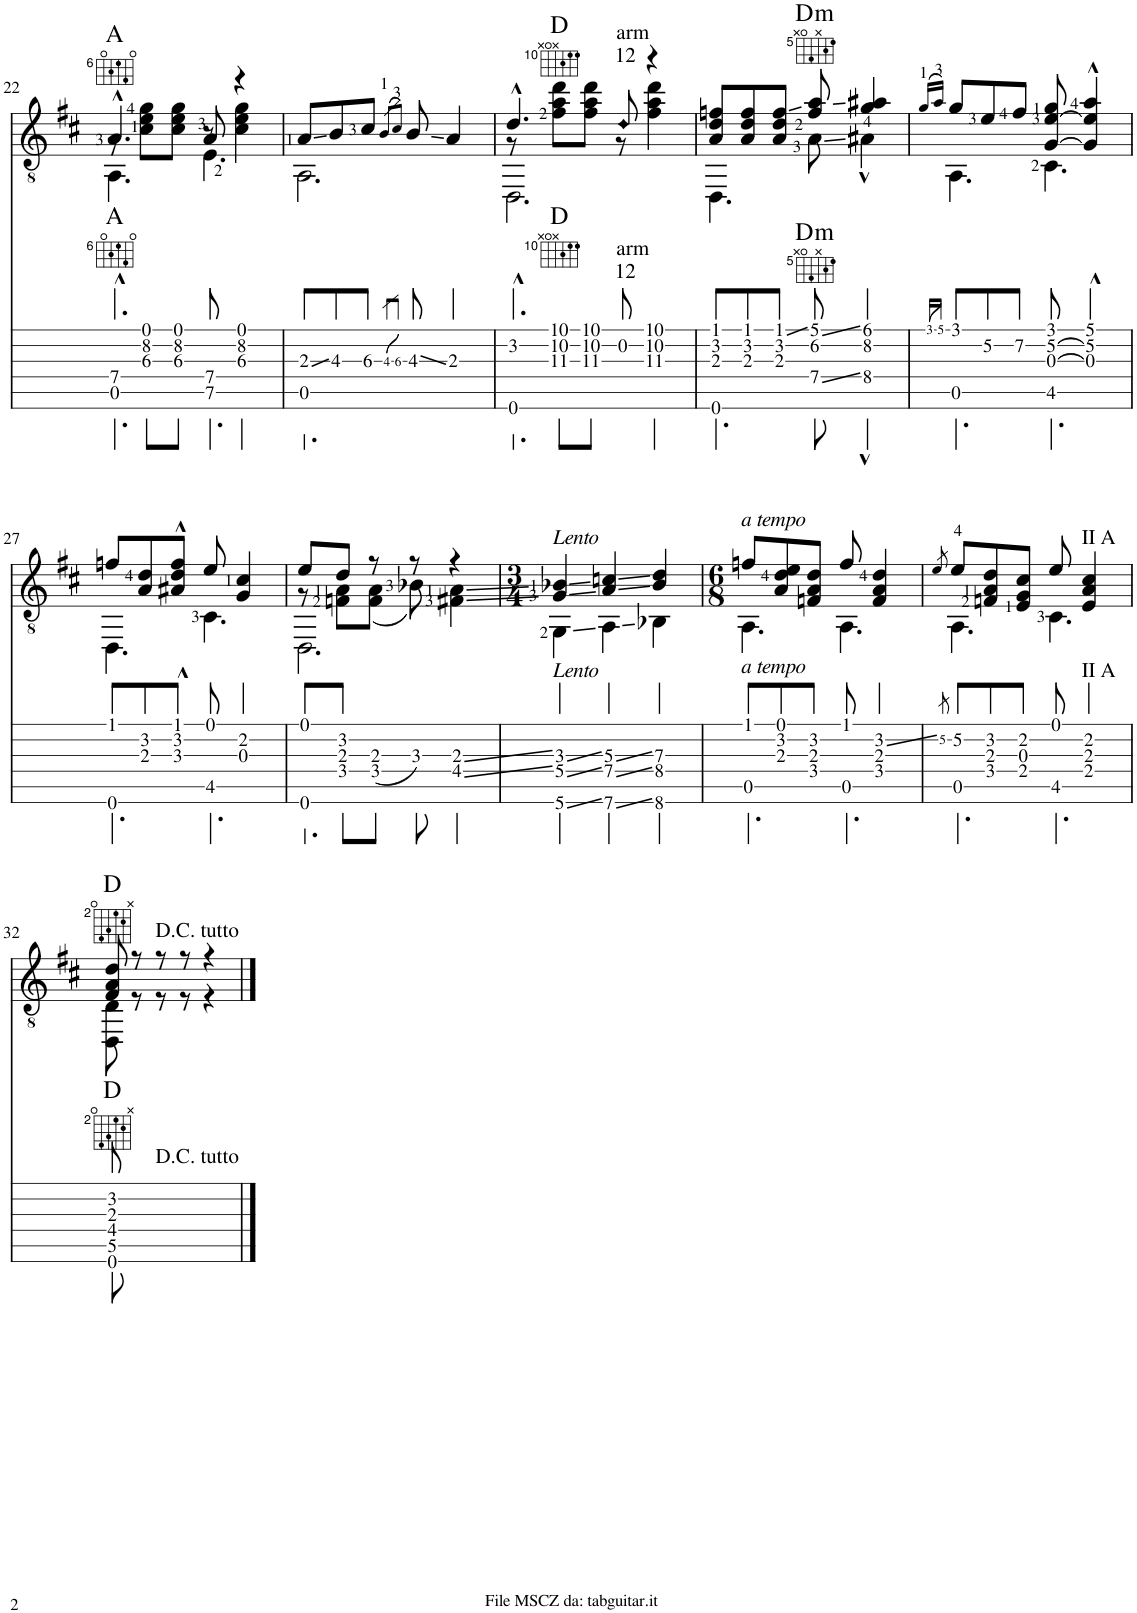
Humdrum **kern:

**kern	**harte	**kern	**harte
*part2	*part2	*part1	*part1
*staff2	*	*staff1	*
*I"Chitarra classica (Intavolatura)	*	*I"Guitar	*
!!LO:PB:g=z
*	*	*clefGv2	*
*k[f#c#]	*	*k[f#c#]	*
*M6/8	*	*M6/8	*
=22	=22	=22	=22
*^	*	*^	*
*	*^	*	*	*^	*
4.A^^/	8r	4.AA\	A:maj	4.A^^/	8r	4.AA\	A:maj
.	8c#\ 8g\ 8e\L	.	.	.	8c#\ 8e\ 8g\L	.	.
.	8c#\ 8g\ 8e\J	.	.	.	8c#\ 8e\ 8g\J	.	.
8A/	8r	4.E\	.	8A/	8r	4.E\	.
4r	4c#\ 4g\ 4e\	.	.	4r	4c#\ 4e\ 4g\	.	.
*	*v	*v	*	*	*	*	*
*	*	*	*	*v	*v	*
=23	=23	=23	=23	=23	=23
8A/L	2.AA\	.	8A/L	2.AA\	.
8B/	.	.	8B/	.	.
8c#/J	.	.	8c#/J	.	.
(8qB/L	.	.	(8qB/L	.	.
8qc#/J)	.	.	8qc#/J)	.	.
8B/	.	.	8B/	.	.
4A/	.	.	4A/	.	.
=24	=24	=24	=24	=24	=24
*	*^	*	*	*^	*
4.d^^/	8r	2.DD\	.	4.d^^/	8r	2.DD\	.
.	8f#\ 8a\ 8dd\L	.	D:maj	.	8f#\ 8a\ 8dd\L	.	D:maj
.	8f#\ 8a\ 8dd\J	.	.	.	8f#\ 8a\ 8dd\J	.	.
!	!	!	!	!LO:TX:a:t=arm	!	!	!
!	!	!	!	!LO:TX:a:t=12	!	!	!
!LO:TX:a:t=arm	!	!	!	!	!	!	!
!LO:TX:a:t=12	!	!	!	!	!	!	!
8B/	8r	.	.	8d/	8r	.	.
4r	4f#\ 4a\ 4dd\	.	.	4r	4f#\ 4a\ 4dd\	.	.
*	*v	*v	*	*	*	*	*
*	*	*	*	*v	*v	*
=25	=25	=25	=25	=25	=25
8A/ 8d/ 8fn/L	4.DD\	.	8A/ 8d/ 8fn/L	4.DD\	.
8A/ 8d/ 8f/	.	.	8A/ 8d/ 8f/	.	.
8A/ 8d/ 8f/J	.	.	8A/ 8d/ 8f/J	.	.
!	!	!LO:H:kt=m	!	!	!LO:H:kt=m
8f/ 8a/	8A\	D:min	8f/ 8a/	8A\	D:min
4g/ 4a#X/	4A#X^^\	.	4g/ 4a#X/	4A#X^^\	.
=26	=26	=26	=26	=26	=26
(16qg/LL	.	.	(16qg/LL	.	.
16qa/JJ)	.	.	16qa/JJ)	.	.
8g/L	4.AA\	.	8g/L	4.AA\	.
8e/	.	.	8e/	.	.
8f#/J	.	.	8f#/J	.	.
[8G/ [8e/ 8g/	4.C#\	.	[8G/ [8e/ 8g/	4.C#\	.
4G/]^^ 4e/]^^ 4a/^^	.	.	4G/]^^ 4e/]^^ 4a/^^	.	.
!!LO:LB:g=z	!!
=27	=27	=27	=27	=27	=27
8fn/L	4.DD\	.	8fn/L	4.DD\	.
8A/ 8d/	.	.	8A/ 8d/	.	.
8A#X/^^ 8d/^^ 8f/^^J	.	.	8A#X/^^ 8d/^^ 8f/^^J	.	.
8e/	4.C#\	.	8e/	4.C#\	.
4G/ 4c#/	.	.	4G/ 4c#/	.	.
=28	=28	=28	=28	=28	=28
*	*^	*	*	*^	*
8e/L	8r	2.DD\	.	8e/L	8r	2.DD\	.
8d/J	8Fn\ 8A\L	.	.	8d/J	8Fn\ 8A\L	.	.
8r	(8F\ 8A\J	.	.	8r	(8F\ 8A\J	.	.
8r	8B-X\)	.	.	8r	8B-X\)	.	.
4r	4F#X\ 4A\	.	.	4r	4F#X\ 4A\	.	.
*v	*v	*v	*	*	*	*	*
*	*	*v	*v	*v	*
=29	=29	=29	=29
*M3/4	*	*M3/4	*
*^	*	*^	*
!	!	!	!LO:TX:a:i:t=Lento	!	!
!LO:TX:a:i:t=Lento	!	!	!	!	!
4G/ 4B-X/	4GG\	.	4G/ 4B-X/	4GG\	.
4A/ 4cn/	4AA\	.	4A/ 4cn/	4AA\	.
4B-/ 4d/	4BB-X\	.	4B-/ 4d/	4BB-X\	.
=30	=30	=30	=30	=30	=30
*M6/8	*	*	*M6/8	*	*
!	!	!	!LO:TX:a:i:t=a tempo	!	!
!LO:TX:a:i:t=a tempo	!	!	!	!	!
8fn/L	4.AA\	.	8fn/L	4.AA\	.
8A/ 8d/ 8e/	.	.	8A/ 8d/ 8e/	.	.
8Fn/ 8A/ 8d/J	.	.	8Fn/ 8A/ 8d/J	.	.
8f/	4.AA\	.	8f/	4.AA\	.
4F/ 4A/ 4d/	.	.	4F/ 4A/ 4d/	.	.
=31	=31	=31	=31	=31	=31
8qe/	.	.	8qe/	.	.
8e/L	4.AA\	.	8e/L	4.AA\	.
8Fn/ 8A/ 8d/	.	.	8Fn/ 8A/ 8d/	.	.
8E/ 8G/ 8c#/J	.	.	8E/ 8G/ 8c#/J	.	.
8e/	4.C#\	.	8e/	4.C#\	.
!	!	!	!LO:TX:a:t=II A	!	!
!LO:TX:a:t=II A	!	!	!	!	!
4E/ 4A/ 4c#/	.	.	4E/ 4A/ 4c#/	.	.
!!LO:LB:g=z	!!
=32	=32	=32	=32	=32	=32
8F#/ 8A/ 8d/	8DD\ 8D\	D:maj	8F#/ 8A/ 8d/	8DD\ 8D\	D:maj
8r	8r	.	8r	8r	.
!	!	!	!LO:TX:a:t=D.C. tutto	!	!
!LO:TX:a:t=D.C. tutto	!	!	!	!	!
8r	8r	.	8r	8r	.
8r	8r	.	8r	8r	.
4r	4r	.	4r	4r	.
*v	*v	*	*	*	*
*	*	*v	*v	*
==	==	==	==
*-	*-	*-	*-
